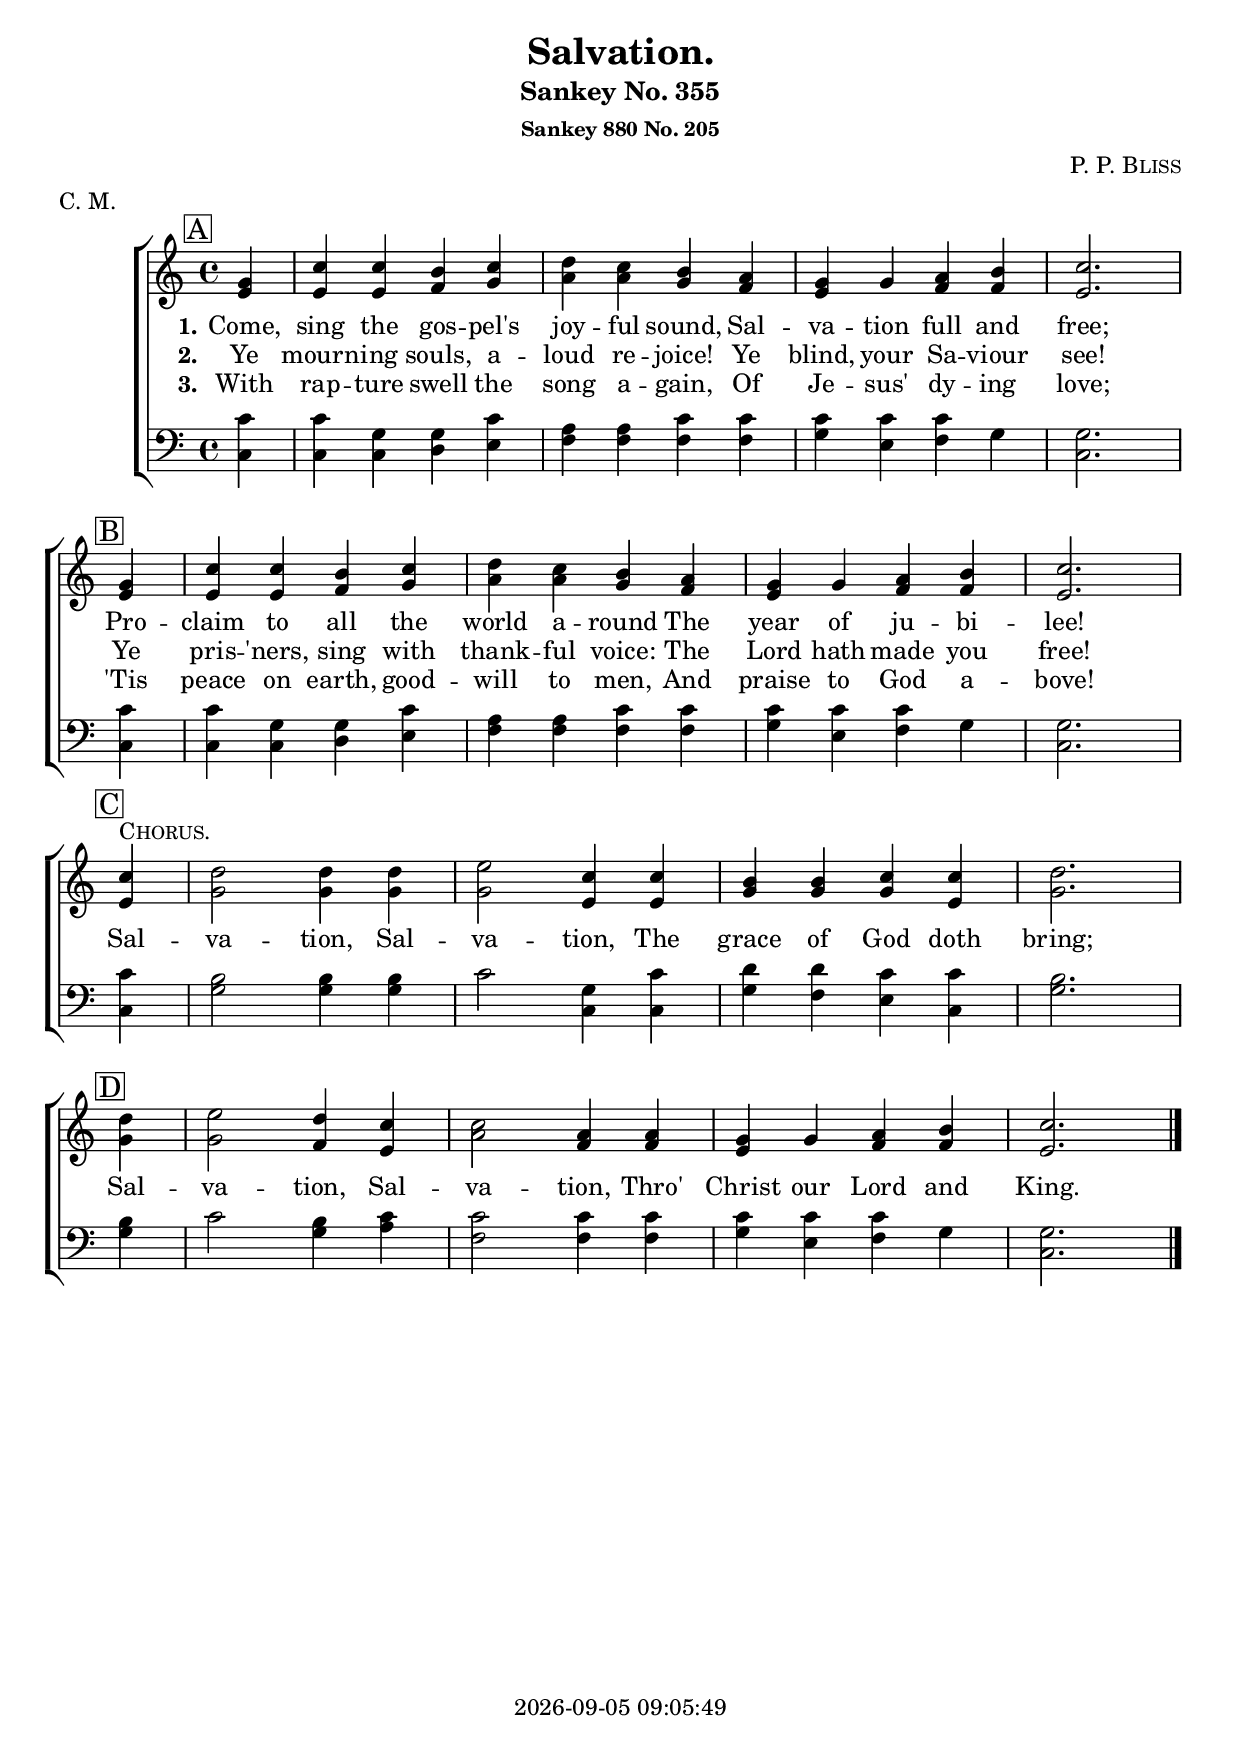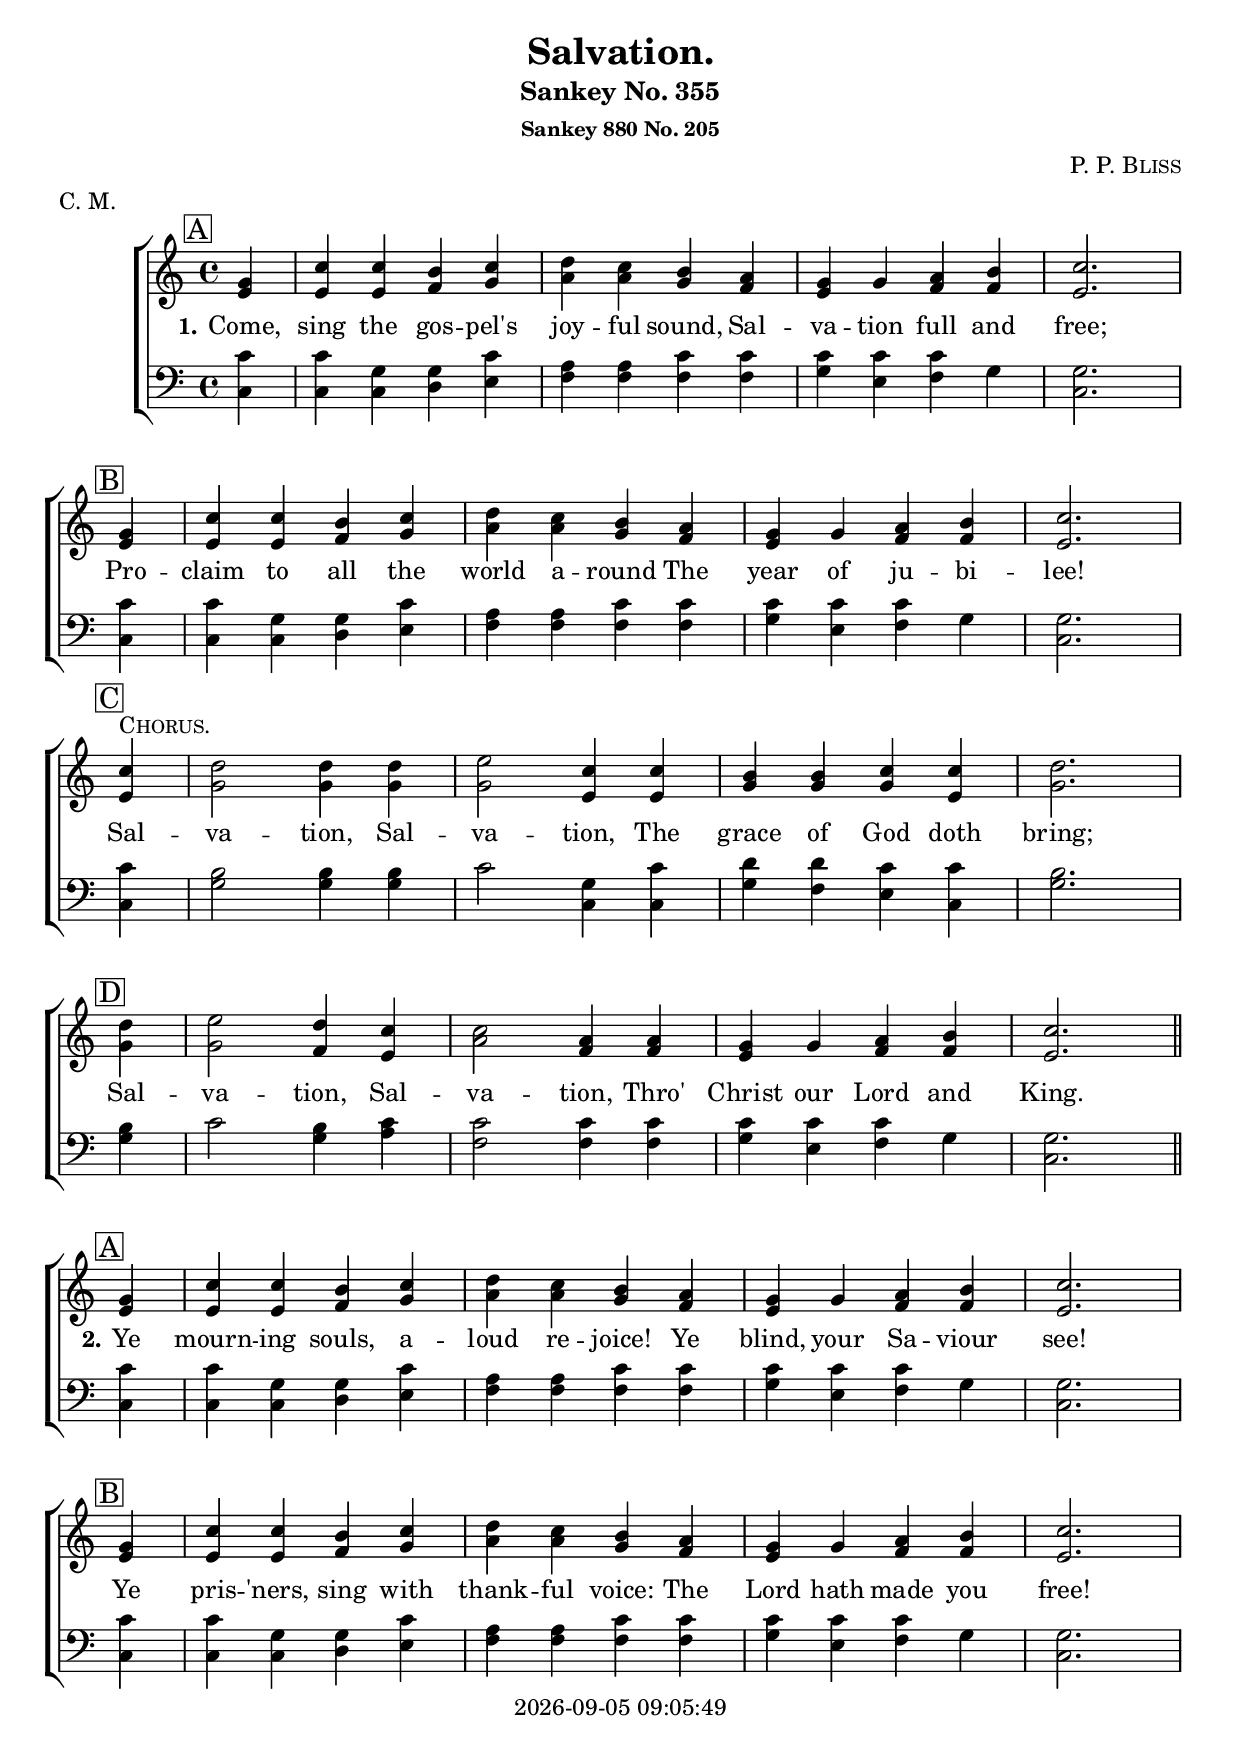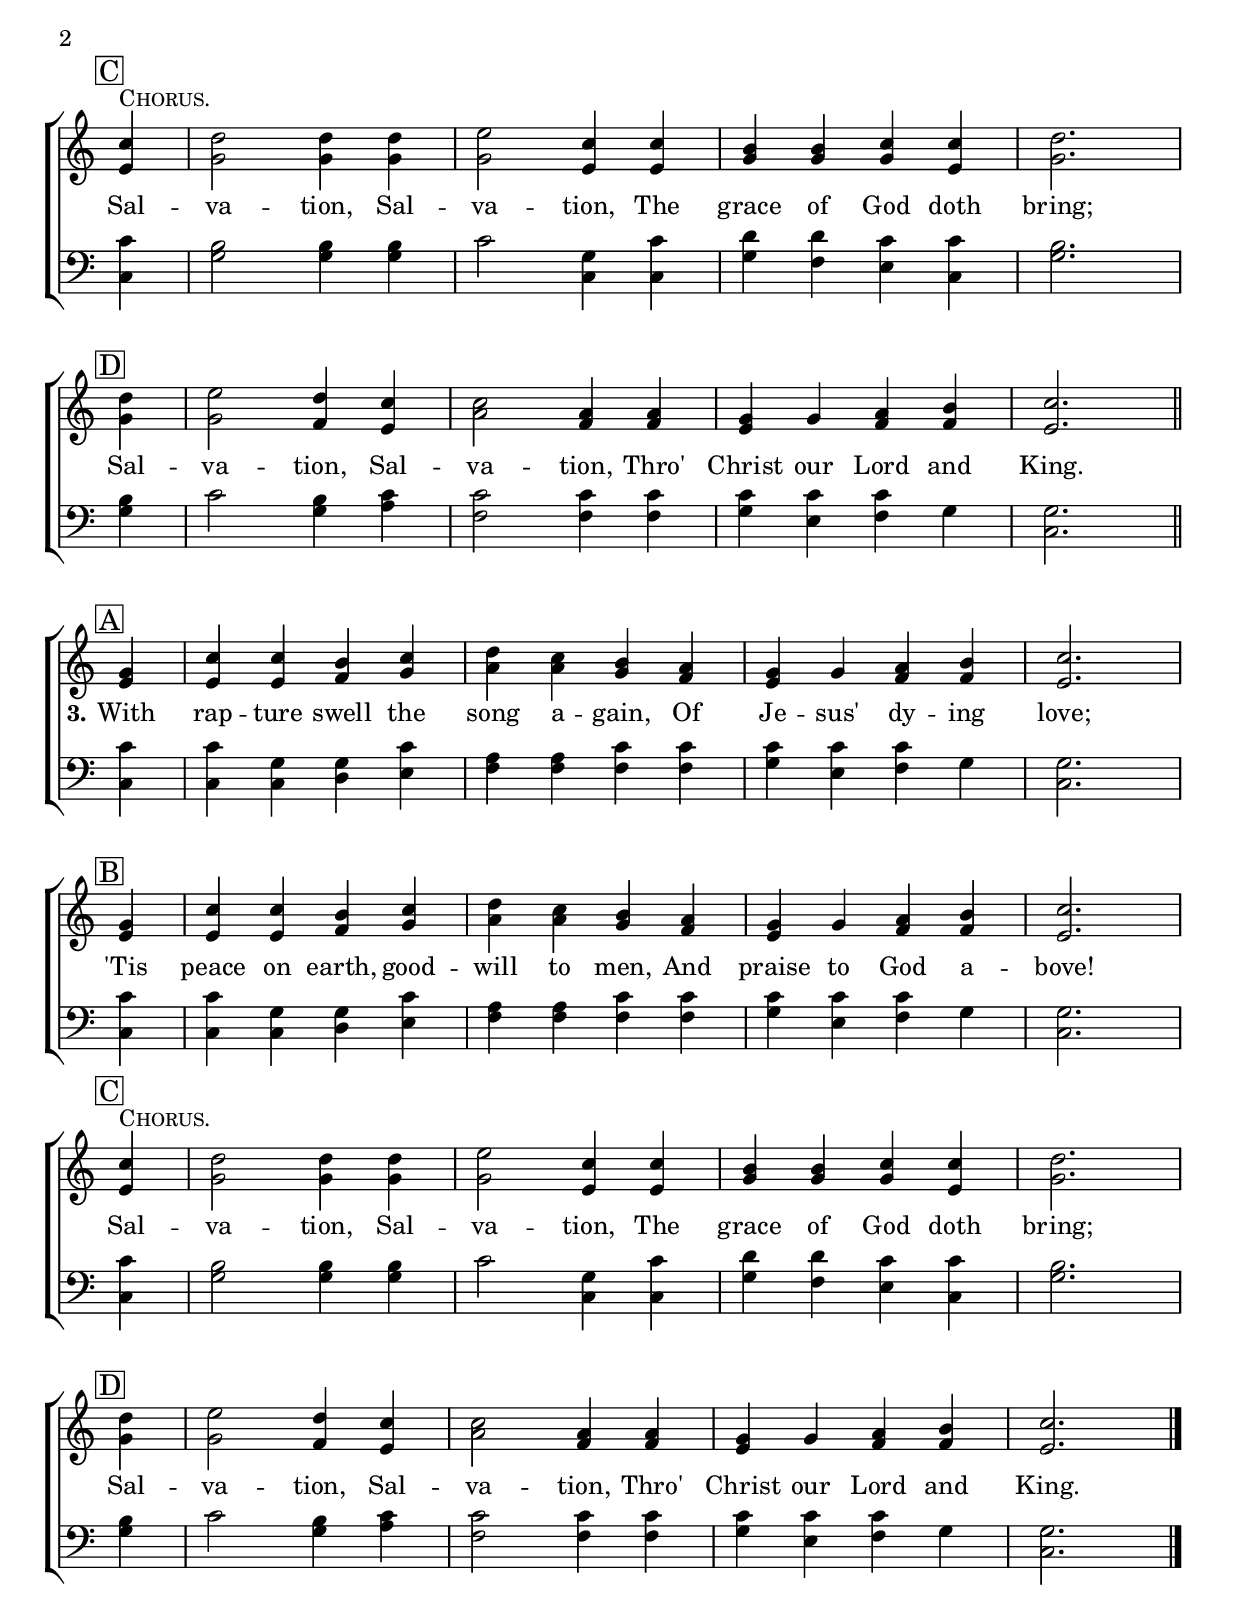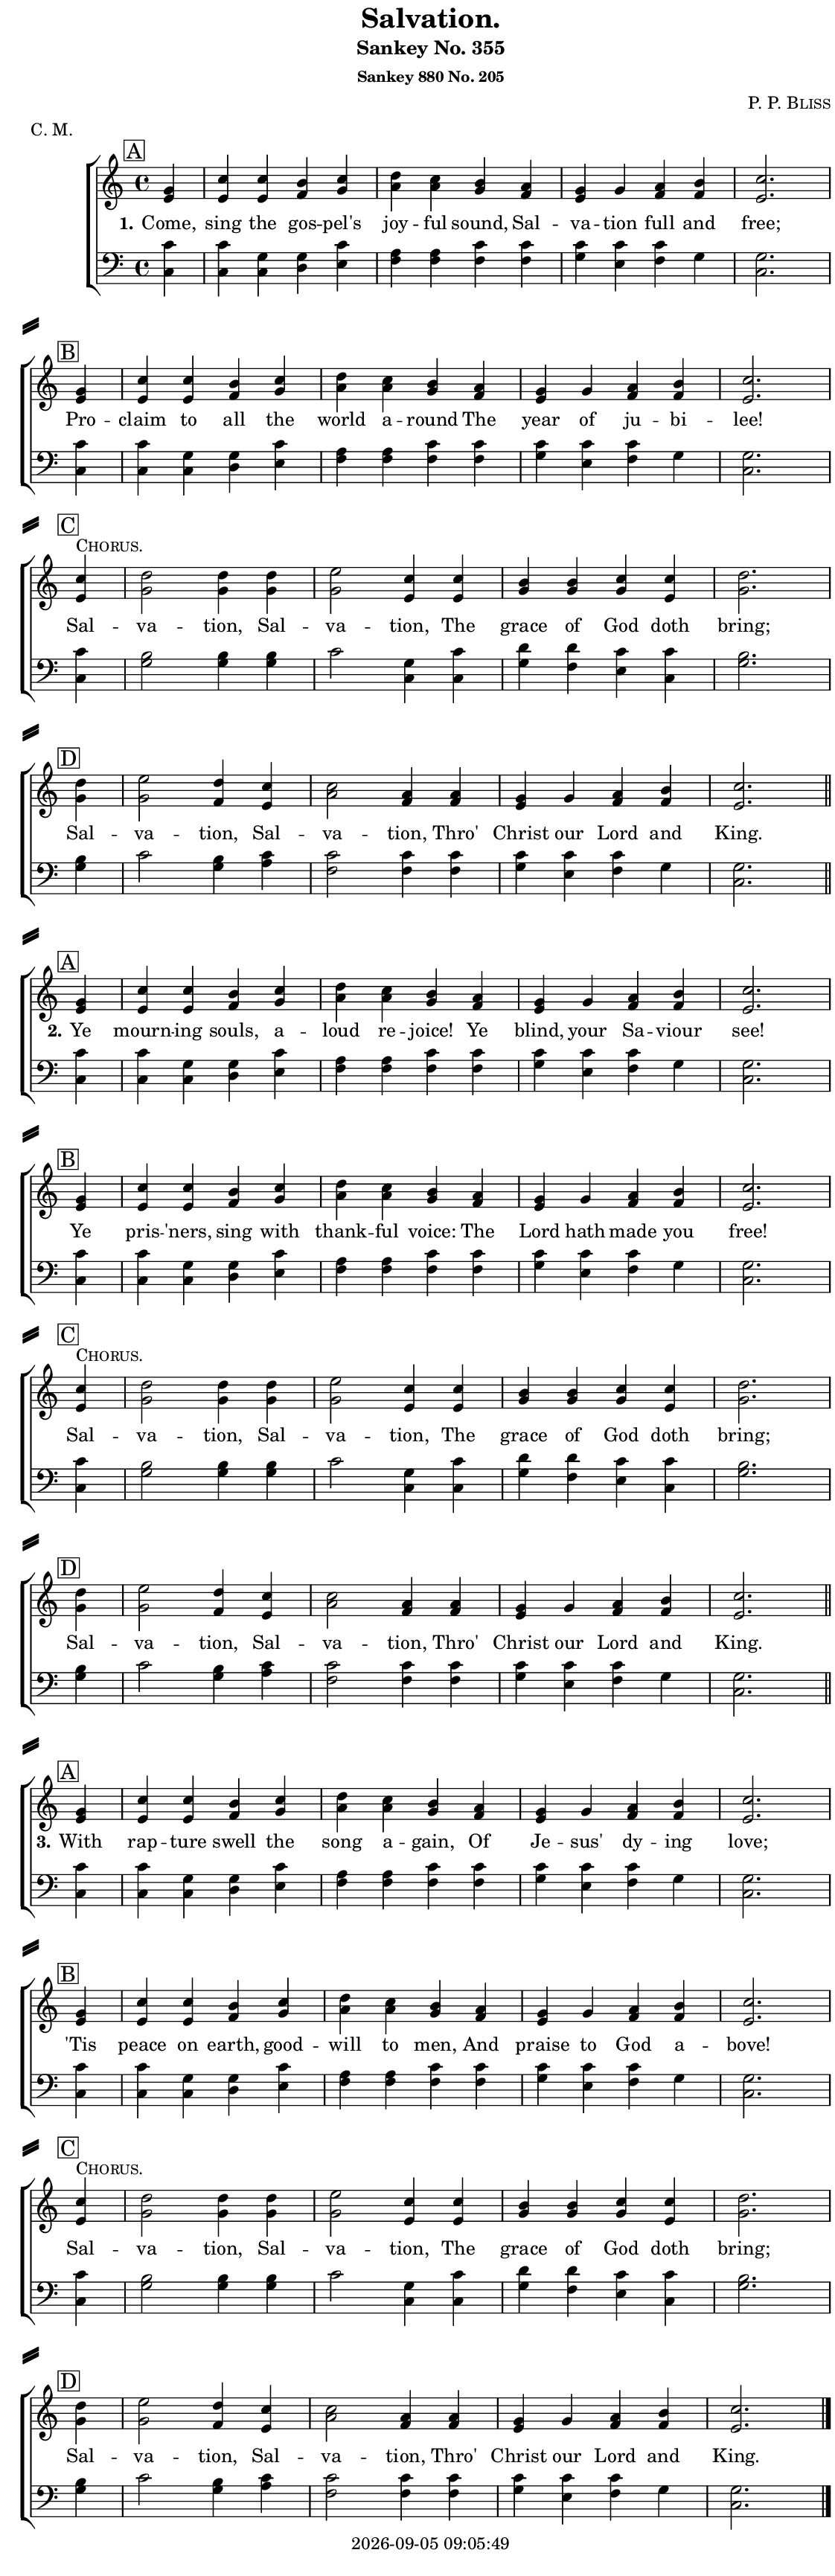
\version "2.22.1"

\include "articulate.ly"

today = #(strftime "%Y-%m-%d %H:%M:%S" (localtime (current-time)))

\header {
% centered at top
%  dedication  = "dedication"
  title       = "Salvation."
  subtitle    = "Sankey No. 355"
  subsubtitle = "Sankey 880 No. 205"
%  instrument  = "instrument"
  
% arrangement of following lines:
%
%  poet    composer
%  meter   arranger
%  piece       opus

  composer    = \markup\smallCaps "P. P. Bliss"
%  arranger    = "arranger"
%  opus        = "opus"

%  poet        = \markup\smallCaps "poet"
  meter       = \markup\smallCaps "C. M."
%  piece       = \markup\smallCaps "piece"

% centered at bottom
% tagline     = "tagline" % default lilypond version
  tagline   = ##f
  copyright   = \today
}

% #(set-global-staff-size 16)

global = {
  \key c \major
  \time 4/4
  \partial 4
}

RehearsalTrack = {
% \set Score.currentBarNumber = #5
  \mark \markup { \box "A" } s4 s1*3 s2.
  \mark \markup { \box "B" } s4 s1*3 s2.
  \mark \markup { \box "C" } s4 s1*3 s2.
  \mark \markup { \box "D" } s4 s1*3 s2.
}

TempoTrack = {
  \set Score.tempoHideNote = ##t
  \tempo 4=120
}

nl = { \bar "||" \break }

soprano = \relative {
  \autoBeamOff
  g'4
  c4 c b c
  d4 c b a
  g4 g a b
  c2. \bar "|" \break g4
  c4 c b c % B
  d4 c b a
  g4 g a b
  c2. \bar "|" \break 4^\markup\smallCaps Chorus.
  d2 4 4 % C
  e2 c4 4
  b4 b c c
  d2. \bar "|" \break 4
  e2 d4 c % D
  c2 a4 4
  g4 g a b
  c2.
}

alto = \relative {
  \autoBeamOff
  e'4
  e4 4 f g
  a4 a g f
  e4 g f f
  e2. 4
  e4 e f g % B
  a4 a g f
  e4 g f f
  e2. 4
  g2 4 4 % C
  g2 e4 e
  g4 g g e
  g2. 4
  g2 f4 e % D
  a2 f4 f
  e4 g f f
  e2.
}

tenor = \relative {
  \autoBeamOff
  c'4
  c4 g g c
  a4 a c c
  c4 c c g
  g2. c4
  c4 g g c % B
  a4 a c c
  c4 c c g
  g2. c4
  b2 4 4 % C
  c2 g4 c
  d4 d c c
  b2. 4
  c2 b4 c % D
  c2 4 4
  c4 4 4 g
  g2.
}

bass = \relative {
  \autoBeamOff
  c4
  c4 4 d e
  f4 f f f
  g4 e f g
  c,2. 4
  c4 c d e % B
  f4 f f f
  g4 e f g
  c,2. 4
  g'2 4 4 % C
  c2 c,4 c
  g'4 f e c
  g'2. 4
  c2 g4 a % D
  f2 4 4
  g4 e f g
  c,2.
}

nom  = {   \set ignoreMelismata = ##t }
yesm = { \unset ignoreMelismata       }

chorus = \lyricmode {
  Sal -- va -- tion, Sal -- va -- tion,
  The grace of God doth bring;
  Sal -- va -- tion, Sal -- va -- tion,
  Thro' Christ our Lord and King.
}

verses = 3

wordsOne = \lyricmode {
  \set stanza = "1."
  Come, sing the gos -- pel's joy -- ful sound,
  Sal -- va -- tion full and free;
  Pro -- claim to all the world a -- round
  The year of ju -- bi -- lee!
}
  
wordsTwo = \lyricmode {
  \set stanza = "2."
  Ye mourn -- ing souls, a -- loud re -- joice!
  Ye blind, your Sa -- viour see!
  Ye pris -- 'ners, sing with thank -- ful voice:
  The Lord hath made you free!
  
}
  
wordsThree = \lyricmode {
  \set stanza = "3."
  With rap -- ture swell the song a -- gain,
  Of Je -- sus' dy -- ing love;
  'Tis peace on earth, good -- will to men,
  And praise to God a -- bove!
}
  
wordsMidi = \lyricmode {
  \set stanza = "1."
  "Come, " "sing " "the " gos "pel's " joy "ful " "sound, "
  "\nSal" va "tion " "full " "and " "free; "
  "\nPro" "claim " "to " "all " "the " "world " a "round "
  "\nThe " "year " "of " ju bi "lee! "
  "\nSal" va "tion, " Sal va "tion, "
  "\nThe " "grace " "of " "God " "doth " "bring; "
  "\nSal" va "tion, " Sal va "tion, "
  "\nThro' " "Christ " "our " "Lord " "and " "King. "

  \set stanza = "2."
  "\nYe " mourn "ing " "souls, " a "loud " re "joice! "
  "\nYe " "blind, " "your " Sa "viour " "see! "
  "\nYe " pris "'ners, " "sing " "with " thank "ful " "voice: "
  "\nThe " "Lord " "hath " "made " "you " "free! "
  "\nSal" va "tion, " Sal va "tion, "
  "\nThe " "grace " "of " "God " "doth " "bring; "
  "\nSal" va "tion, " Sal va "tion, "
  "\nThro' " "Christ " "our " "Lord " "and " "King. "
  
  \set stanza = "3."
  "\nWith " rap "ture " "swell " "the " "song " a "gain, "
  "\nOf " Je "sus' " dy "ing " "love; "
  "\n'Tis " "peace " "on " "earth, " good "will " "to " "men, "
  "\nAnd " "praise " "to " "God " a "bove! "
  "\nSal" va "tion, " Sal va "tion, "
  "\nThe " "grace " "of " "God " "doth " "bring; "
  "\nSal" va "tion, " Sal va "tion, "
  "\nThro' " "Christ " "our " "Lord " "and " "King. "
}

\book {
  \bookOutputSuffix "midi"
  \score {
%    \articulate
        \new ChoirStaff <<
                                % Soprano staff
          \new Staff = soprano
          <<
            \new Voice { \repeat unfold \verses \TempoTrack     }
            \new Voice { \global \repeat unfold \verses \soprano \bar "|." }
            \addlyrics \wordsMidi
          >>
                                % Alto staff
          \new Staff = alto
          <<
            \new Voice { \global \repeat unfold \verses { \alto \nl } \bar "|." }
          >>
                                % Tenor staff
          \new Staff = tenor
          <<
            \clef "treble_8"
            \new Voice { \global \repeat unfold \verses \tenor }
          >>
                                % Bass staff
          \new Staff = bass
          <<
            \clef "bass"
            \new Voice { \global \repeat unfold \verses \bass }
          >>
        >>
    \midi {}
  }
}

\book {
  \bookOutputSuffix "repeat"
  \score {
        \new ChoirStaff <<
                                  % Joint soprano/alto staff
          \new Staff \with { printPartCombineTexts = ##f }
          <<
            \new Voice \RehearsalTrack
            \new Voice \TempoTrack
            \new NullVoice = "aligner" \soprano
            \new Voice = "women" \partCombine { \global \soprano \bar "|." } { \global \alto }
            \new Lyrics \lyricsto "aligner" { \wordsOne \chorus }
            \new Lyrics \lyricsto "aligner"   \wordsTwo
            \new Lyrics \lyricsto "aligner"   \wordsThree
          >>
                                  % Joint tenor/bass staff
          \new Staff \with { printPartCombineTexts = ##f }
          <<
            \clef "bass"
            \new Voice = "men" \partCombine { \global \tenor } { \global \bass }
          >>
        >>
    \layout {
      indent = 1.5\cm
      \pointAndClickOff
      \context {
        \Staff \RemoveAllEmptyStaves
      }
    }
  }
}

\book {
  \bookOutputSuffix "single"
  \score {
        \new ChoirStaff <<
                                  % Joint soprano/alto staff
          \new Staff \with { printPartCombineTexts = ##f }
          <<
            \new Voice { \repeat unfold \verses \RehearsalTrack }
            \new Voice { \repeat unfold \verses \TempoTrack }
            \new NullVoice = "aligner" { \repeat unfold \verses \soprano }
            \new Voice = "women" \partCombine { \global \repeat unfold \verses \soprano \bar "|." }
                                               { \global \repeat unfold \verses { \alto \nl } \bar "|." }
            \new Lyrics \lyricsto "aligner" { \wordsOne   \chorus
                                              \wordsTwo   \chorus
                                              \wordsThree \chorus
                                            }
          >>
                                  % Joint tenor/bass staff
          \new Staff \with { printPartCombineTexts = ##f }
          <<
            \clef "bass"
            \new Voice = "men" \partCombine { \global \repeat unfold \verses \tenor }
                                            { \global \repeat unfold \verses \bass }
          >>
        >>
    \layout {
      indent = 1.5\cm
      \pointAndClickOff
      \context {
        \Staff \RemoveAllEmptyStaves
      }
    }
  }
}

\book {
  \bookOutputSuffix "singlepage"
  \paper {
    top-margin = 0
    left-margin = 7
    right-margin = 1
    paper-width = 190\mm
    page-breaking = #ly:one-page-breaking
    system-system-spacing.basic-distance = #15
    system-separator-markup = \slashSeparator
  }
  \score {
        \new ChoirStaff <<
                                  % Joint soprano/alto staff
          \new Staff \with { printPartCombineTexts = ##f }
          <<
            \new Voice { \repeat unfold \verses \RehearsalTrack }
            \new Voice { \repeat unfold \verses \TempoTrack }
            \new NullVoice = "aligner" { \repeat unfold \verses \soprano }
            \new Voice = "women" \partCombine { \global \repeat unfold \verses \soprano \bar "|." }
                                               { \global \repeat unfold \verses { \alto \nl } \bar "|." }
            \new Lyrics \lyricsto "aligner" { \wordsOne   \chorus
                                              \wordsTwo   \chorus
                                              \wordsThree \chorus
                                            }
          >>
                                  % Joint tenor/bass staff
          \new Staff \with { printPartCombineTexts = ##f }
          <<
            \clef "bass"
            \new Voice = "men" \partCombine { \global \repeat unfold \verses \tenor }
                                            { \global \repeat unfold \verses \bass }
          >>
        >>
    \layout {
      indent = 1.5\cm
      \pointAndClickOff
      \context {
        \Staff \RemoveAllEmptyStaves
      }
    }
  }
}
